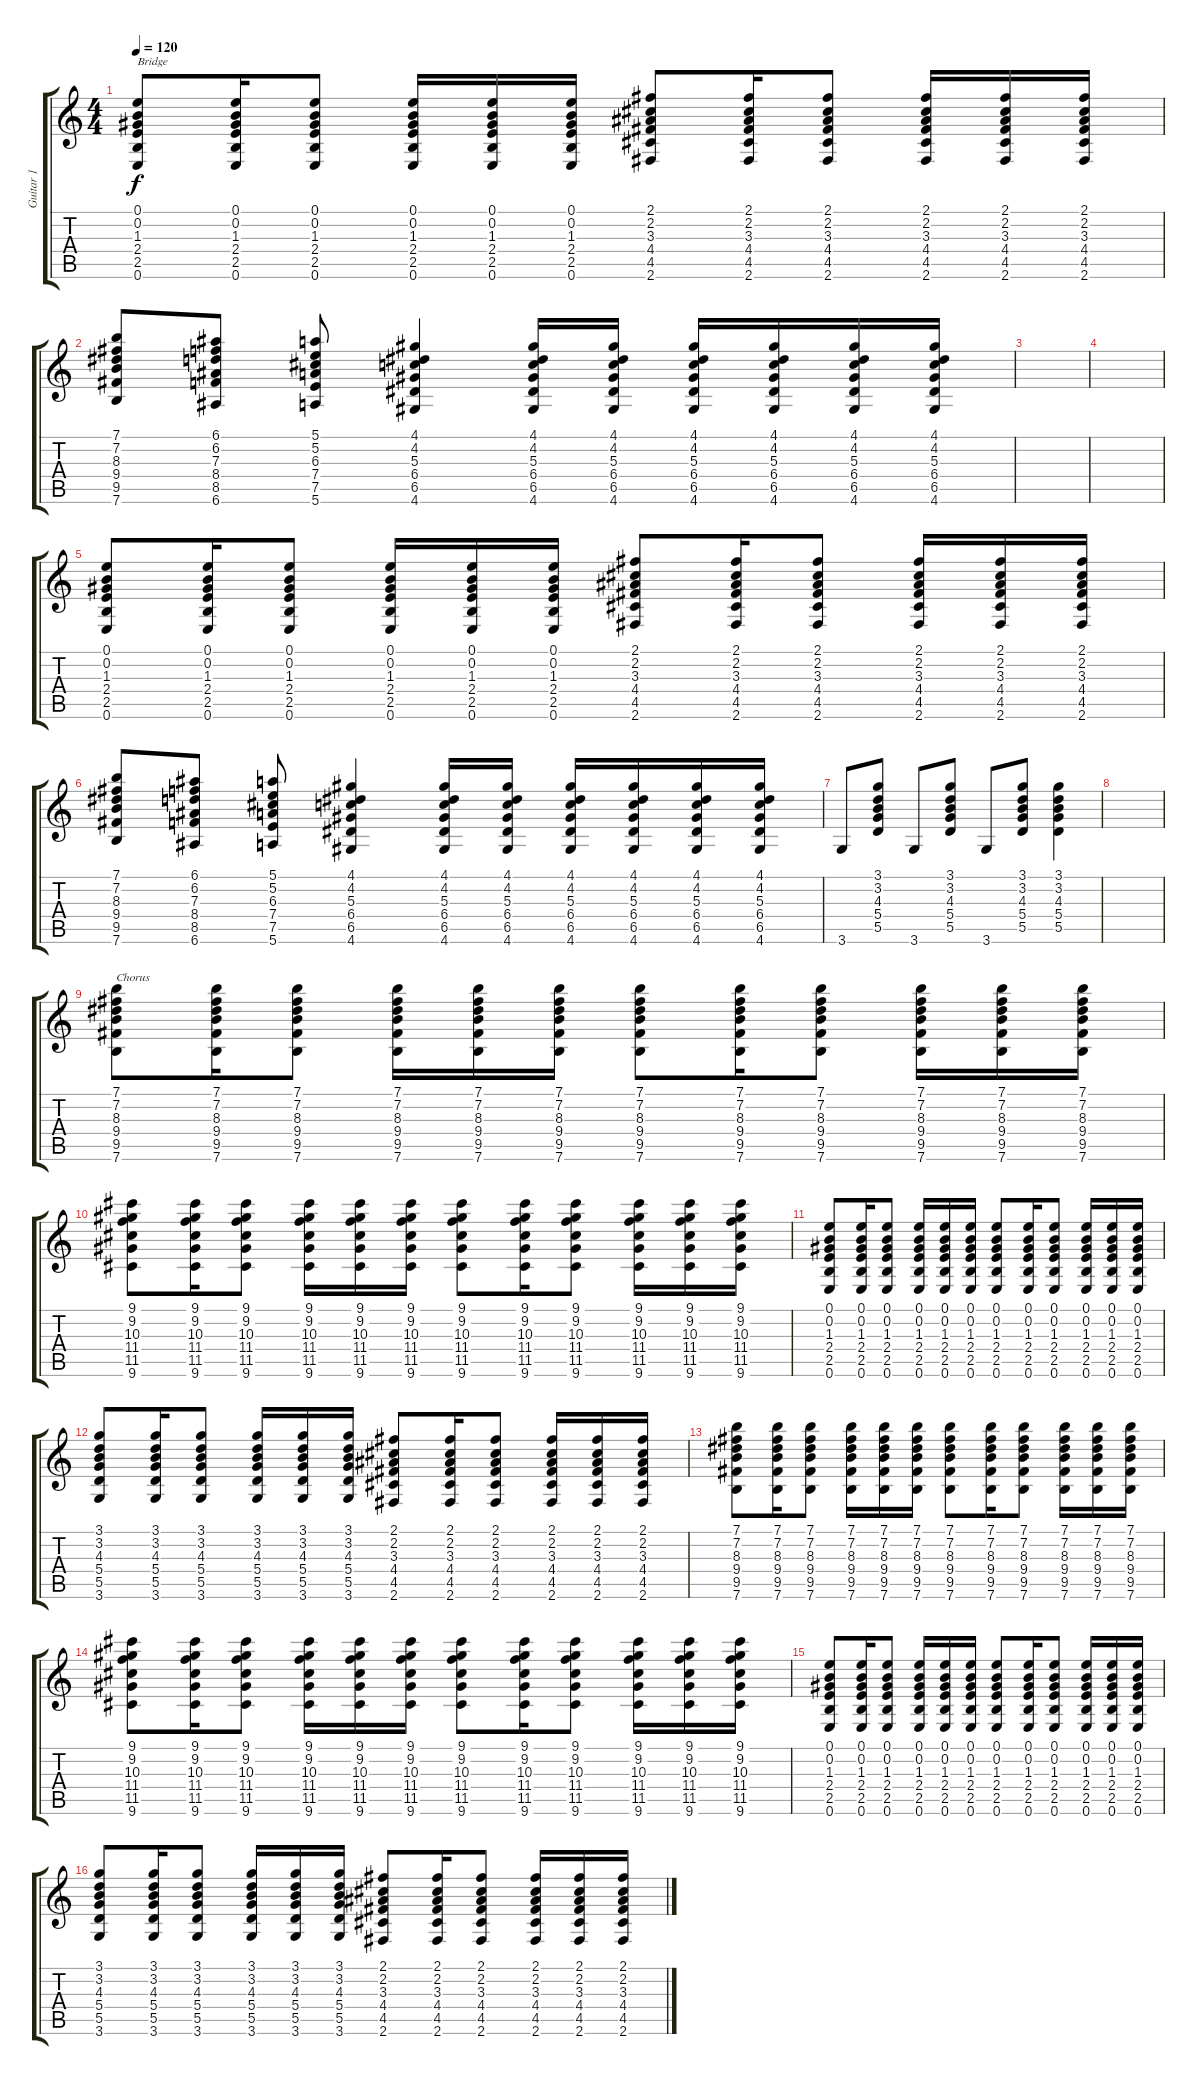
\track ("Guitar 1" "Guitar 1") {instrument overdrivenguitar}
\staff {score tabs}
\tuning (E4 B3 G3 D3 A2 E2) {hide}
\ts (4 4)
\tempo 120
\clef g2
\ks c
(0.1 0.2 1.3 2.4 2.5 0.6).8{txt "Bridge" dy f} (0.1 0.2 1.3 2.4 2.5 0.6).16 (0.1 0.2 1.3 2.4 2.5 0.6).8 (0.1 0.2 1.3 2.4 2.5 0.6).16 (0.1 0.2 1.3 2.4 2.5 0.6).16 (0.1 0.2 1.3 2.4 2.5 0.6).16 (2.1 2.2 3.3 4.4 4.5 2.6).8 (2.1 2.2 3.3 4.4 4.5 2.6).16 (2.1 2.2 3.3 4.4 4.5 2.6).8 (2.1 2.2 3.3 4.4 4.5 2.6).16 (2.1 2.2 3.3 4.4 4.5 2.6).16 (2.1 2.2 3.3 4.4 4.5 2.6).16 |
(7.1 7.2 8.3 9.4 9.5 7.6).8 (6.1 6.2 7.3 8.4 8.5 6.6).8 (5.1 5.2 6.3 7.4 7.5 5.6).8 (4.1 4.2 5.3 6.4 6.5 4.6).4 (4.1 4.2 5.3 6.4 6.5 4.6).16 (4.1 4.2 5.3 6.4 6.5 4.6).16 (4.1 4.2 5.3 6.4 6.5 4.6).16 (4.1 4.2 5.3 6.4 6.5 4.6).16 (4.1 4.2 5.3 6.4 6.5 4.6).16 (4.1 4.2 5.3 6.4 6.5 4.6).16 |
|
|
(0.1 0.2 1.3 2.4 2.5 0.6).8 (0.1 0.2 1.3 2.4 2.5 0.6).16 (0.1 0.2 1.3 2.4 2.5 0.6).8 (0.1 0.2 1.3 2.4 2.5 0.6).16 (0.1 0.2 1.3 2.4 2.5 0.6).16 (0.1 0.2 1.3 2.4 2.5 0.6).16 (2.1 2.2 3.3 4.4 4.5 2.6).8 (2.1 2.2 3.3 4.4 4.5 2.6).16 (2.1 2.2 3.3 4.4 4.5 2.6).8 (2.1 2.2 3.3 4.4 4.5 2.6).16 (2.1 2.2 3.3 4.4 4.5 2.6).16 (2.1 2.2 3.3 4.4 4.5 2.6).16 |
(7.1 7.2 8.3 9.4 9.5 7.6).8 (6.1 6.2 7.3 8.4 8.5 6.6).8 (5.1 5.2 6.3 7.4 7.5 5.6).8 (4.1 4.2 5.3 6.4 6.5 4.6).4 (4.1 4.2 5.3 6.4 6.5 4.6).16 (4.1 4.2 5.3 6.4 6.5 4.6).16 (4.1 4.2 5.3 6.4 6.5 4.6).16 (4.1 4.2 5.3 6.4 6.5 4.6).16 (4.1 4.2 5.3 6.4 6.5 4.6).16 (4.1 4.2 5.3 6.4 6.5 4.6).16 |
3.6.8 (3.1 3.2 4.3 5.4 5.5).8 3.6.8 (3.1 3.2 4.3 5.4 5.5).8 3.6.8 (3.1 3.2 4.3 5.4 5.5).8 (3.1 3.2 4.3 5.4 5.5).4 |
|
(7.1 7.2 8.3 9.4 9.5 7.6).8{txt "Chorus"} (7.1 7.2 8.3 9.4 9.5 7.6).16 (7.1 7.2 8.3 9.4 9.5 7.6).8 (7.1 7.2 8.3 9.4 9.5 7.6).16 (7.1 7.2 8.3 9.4 9.5 7.6).16 (7.1 7.2 8.3 9.4 9.5 7.6).16 (7.1 7.2 8.3 9.4 9.5 7.6).8 (7.1 7.2 8.3 9.4 9.5 7.6).16 (7.1 7.2 8.3 9.4 9.5 7.6).8 (7.1 7.2 8.3 9.4 9.5 7.6).16 (7.1 7.2 8.3 9.4 9.5 7.6).16 (7.1 7.2 8.3 9.4 9.5 7.6).16 |
(9.1 9.2 10.3 11.4 11.5 9.6).8 (9.1 9.2 10.3 11.4 11.5 9.6).16 (9.1 9.2 10.3 11.4 11.5 9.6).8 (9.1 9.2 10.3 11.4 11.5 9.6).16 (9.1 9.2 10.3 11.4 11.5 9.6).16 (9.1 9.2 10.3 11.4 11.5 9.6).16 (9.1 9.2 10.3 11.4 11.5 9.6).8 (9.1 9.2 10.3 11.4 11.5 9.6).16 (9.1 9.2 10.3 11.4 11.5 9.6).8 (9.1 9.2 10.3 11.4 11.5 9.6).16 (9.1 9.2 10.3 11.4 11.5 9.6).16 (9.1 9.2 10.3 11.4 11.5 9.6).16 |
(0.1 0.2 1.3 2.4 2.5 0.6).8 (0.1 0.2 1.3 2.4 2.5 0.6).16 (0.1 0.2 1.3 2.4 2.5 0.6).8 (0.1 0.2 1.3 2.4 2.5 0.6).16 (0.1 0.2 1.3 2.4 2.5 0.6).16 (0.1 0.2 1.3 2.4 2.5 0.6).16 (0.1 0.2 1.3 2.4 2.5 0.6).8 (0.1 0.2 1.3 2.4 2.5 0.6).16 (0.1 0.2 1.3 2.4 2.5 0.6).8 (0.1 0.2 1.3 2.4 2.5 0.6).16 (0.1 0.2 1.3 2.4 2.5 0.6).16 (0.1 0.2 1.3 2.4 2.5 0.6).16 |
(3.1 3.2 4.3 5.4 5.5 3.6).8 (3.1 3.2 4.3 5.4 5.5 3.6).16 (3.1 3.2 4.3 5.4 5.5 3.6).8 (3.1 3.2 4.3 5.4 5.5 3.6).16 (3.1 3.2 4.3 5.4 5.5 3.6).16 (3.1 3.2 4.3 5.4 5.5 3.6).16 (2.1 2.2 3.3 4.4 4.5 2.6).8 (2.1 2.2 3.3 4.4 4.5 2.6).16 (2.1 2.2 3.3 4.4 4.5 2.6).8 (2.1 2.2 3.3 4.4 4.5 2.6).16 (2.1 2.2 3.3 4.4 4.5 2.6).16 (2.1 2.2 3.3 4.4 4.5 2.6).16 |
(7.1 7.2 8.3 9.4 9.5 7.6).8 (7.1 7.2 8.3 9.4 9.5 7.6).16 (7.1 7.2 8.3 9.4 9.5 7.6).8 (7.1 7.2 8.3 9.4 9.5 7.6).16 (7.1 7.2 8.3 9.4 9.5 7.6).16 (7.1 7.2 8.3 9.4 9.5 7.6).16 (7.1 7.2 8.3 9.4 9.5 7.6).8 (7.1 7.2 8.3 9.4 9.5 7.6).16 (7.1 7.2 8.3 9.4 9.5 7.6).8 (7.1 7.2 8.3 9.4 9.5 7.6).16 (7.1 7.2 8.3 9.4 9.5 7.6).16 (7.1 7.2 8.3 9.4 9.5 7.6).16 |
(9.1 9.2 10.3 11.4 11.5 9.6).8 (9.1 9.2 10.3 11.4 11.5 9.6).16 (9.1 9.2 10.3 11.4 11.5 9.6).8 (9.1 9.2 10.3 11.4 11.5 9.6).16 (9.1 9.2 10.3 11.4 11.5 9.6).16 (9.1 9.2 10.3 11.4 11.5 9.6).16 (9.1 9.2 10.3 11.4 11.5 9.6).8 (9.1 9.2 10.3 11.4 11.5 9.6).16 (9.1 9.2 10.3 11.4 11.5 9.6).8 (9.1 9.2 10.3 11.4 11.5 9.6).16 (9.1 9.2 10.3 11.4 11.5 9.6).16 (9.1 9.2 10.3 11.4 11.5 9.6).16 |
(0.1 0.2 1.3 2.4 2.5 0.6).8 (0.1 0.2 1.3 2.4 2.5 0.6).16 (0.1 0.2 1.3 2.4 2.5 0.6).8 (0.1 0.2 1.3 2.4 2.5 0.6).16 (0.1 0.2 1.3 2.4 2.5 0.6).16 (0.1 0.2 1.3 2.4 2.5 0.6).16 (0.1 0.2 1.3 2.4 2.5 0.6).8 (0.1 0.2 1.3 2.4 2.5 0.6).16 (0.1 0.2 1.3 2.4 2.5 0.6).8 (0.1 0.2 1.3 2.4 2.5 0.6).16 (0.1 0.2 1.3 2.4 2.5 0.6).16 (0.1 0.2 1.3 2.4 2.5 0.6).16 |
(3.1 3.2 4.3 5.4 5.5 3.6).8 (3.1 3.2 4.3 5.4 5.5 3.6).16 (3.1 3.2 4.3 5.4 5.5 3.6).8 (3.1 3.2 4.3 5.4 5.5 3.6).16 (3.1 3.2 4.3 5.4 5.5 3.6).16 (3.1 3.2 4.3 5.4 5.5 3.6).16 (2.1 2.2 3.3 4.4 4.5 2.6).8 (2.1 2.2 3.3 4.4 4.5 2.6).16 (2.1 2.2 3.3 4.4 4.5 2.6).8 (2.1 2.2 3.3 4.4 4.5 2.6).16 (2.1 2.2 3.3 4.4 4.5 2.6).16 (2.1 2.2 3.3 4.4 4.5 2.6).16
